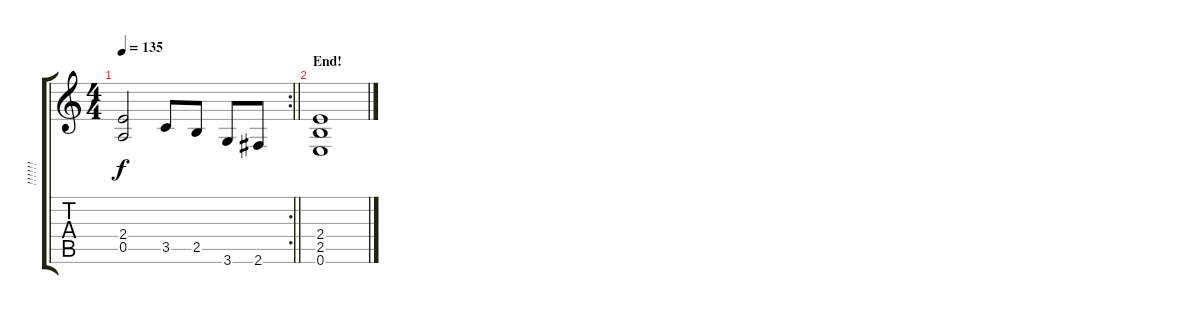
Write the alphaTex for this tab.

\track ("!!!!!!" "!!!!!!") {instrument distortionguitar}
\staff {score tabs}
\tuning (E4 B3 G3 D3 A2 E2) {hide}
\rc 2
\ts (4 4)
\tempo 135
\clef g2
\barLineRight lightlight
\ks c
(2.4{t} 0.5{t}).2{dy f} 3.5.8 2.5.8 3.6.8 2.6.8 |
\section ("" "End!")
(2.4 2.5 0.6).1
